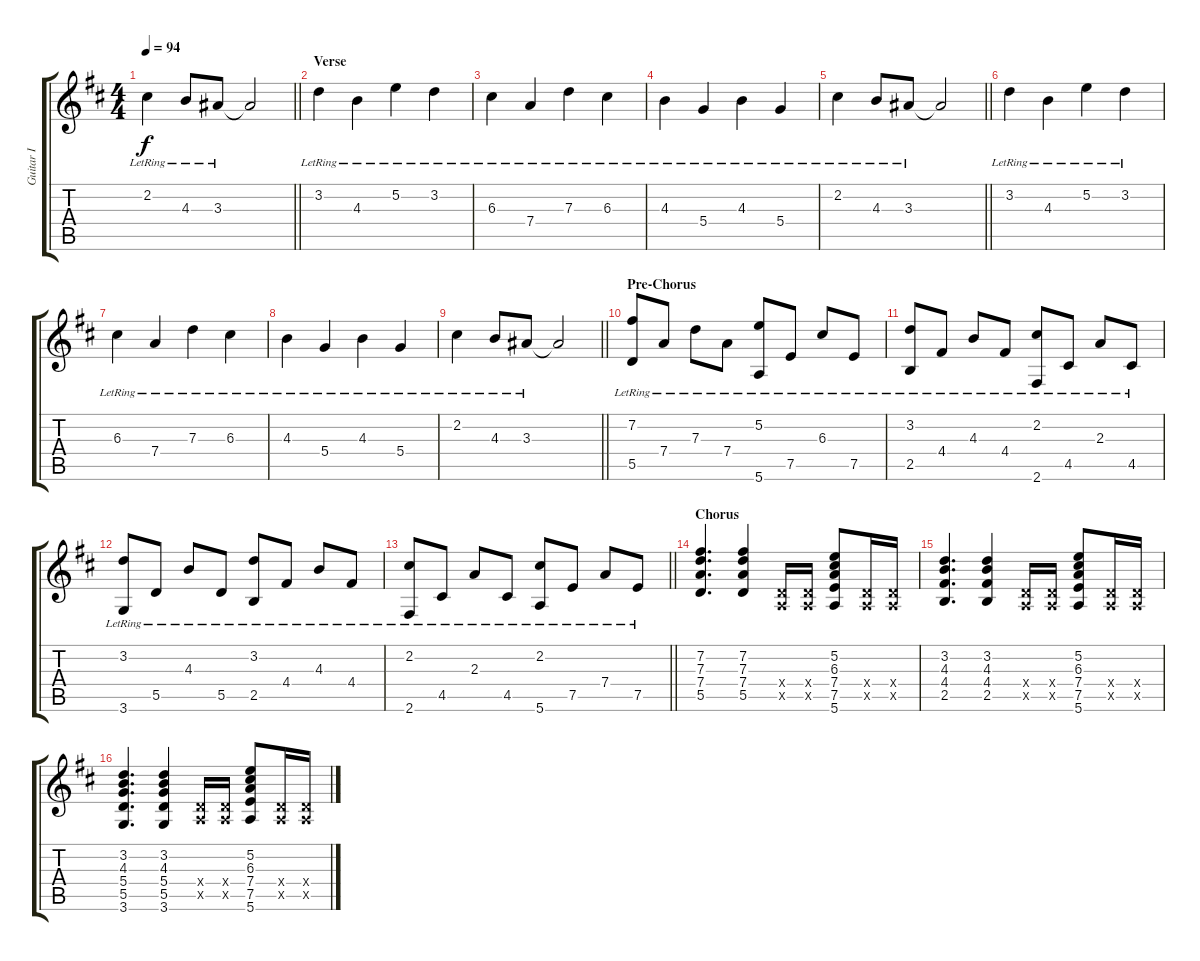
\track ("Guitar I" "Guitar I") {instrument acousticguitarnylon}
\staff {score tabs}
\tuning (E4 B3 G3 D3 A2 E2) {hide}
\ts (4 4)
\tempo 94
\clef g2
\barLineRight lightlight
\ks d
2.2{lr}.4{dy f} 4.3{lr}.8 3.3{lr}.8 3.3{t}.2 |
\section ("" "Verse")
3.2{lr}.4 4.3{lr}.4 5.2{lr}.4 3.2{lr}.4 |
6.3{lr}.4 7.4{lr}.4 7.3{lr}.4 6.3{lr}.4 |
4.3{lr}.4 5.4{lr}.4 4.3{lr}.4 5.4{lr}.4 |
\barLineRight lightlight
2.2{lr}.4 4.3{lr}.8 3.3{lr}.8 3.3{t}.2 |
\section ("" "")
3.2{lr}.4 4.3{lr}.4 5.2{lr}.4 3.2{lr}.4 |
6.3{lr}.4 7.4{lr}.4 7.3{lr}.4 6.3{lr}.4 |
4.3{lr}.4 5.4{lr}.4 4.3{lr}.4 5.4{lr}.4 |
\barLineRight lightlight
2.2{lr}.4 4.3{lr}.8 3.3{lr}.8 3.3{t}.2 |
\section ("" "Pre-Chorus")
(7.2{lr} 5.5{lr}).8 7.4{lr}.8 7.3{lr}.8 7.4{lr}.8 (5.2{lr} 5.6{lr}).8 7.5{lr}.8 6.3{lr}.8 7.5{lr}.8 |
(3.2{lr} 2.5{lr}).8 4.4{lr}.8 4.3{lr}.8 4.4{lr}.8 (2.2{lr} 2.6{lr}).8 4.5{lr}.8 2.3{lr}.8 4.5{lr}.8 |
(3.2{lr} 3.6{lr}).8 5.5{lr}.8 4.3{lr}.8 5.5{lr}.8 (3.2{lr} 2.5{lr}).8 4.4{lr}.8 4.3{lr}.8 4.4{lr}.8 |
\barLineRight lightlight
(2.2{lr} 2.6{lr}).8 4.5{lr}.8 2.3{lr}.8 4.5{lr}.8 (2.2{lr} 5.6{lr}).8 7.5{lr}.8 7.4{lr}.8 7.5{lr}.8 |
\section ("" "Chorus")
(7.2 7.3 7.4 5.5).4{d} (7.2 7.3 7.4 5.5).4 (0.4{x} 0.5{x}).16 (0.4{x} 0.5{x}).16 (5.2 6.3 7.4 7.5 5.6).8 (0.4{x} 0.5{x}).16 (0.4{x} 0.5{x}).16 |
(3.2 4.3 4.4 2.5).4{d} (3.2 4.3 4.4 2.5).4 (0.4{x} 0.5{x}).16 (0.4{x} 0.5{x}).16 (5.2 6.3 7.4 7.5 5.6).8 (0.4{x} 0.5{x}).16 (0.4{x} 0.5{x}).16 |
(3.2 4.3 5.4 5.5 3.6).4{d} (3.2 4.3 5.4 5.5 3.6).4 (0.4{x} 0.5{x}).16 (0.4{x} 0.5{x}).16 (5.2 6.3 7.4 7.5 5.6).8 (0.4{x} 0.5{x}).16 (0.4{x} 0.5{x}).16
